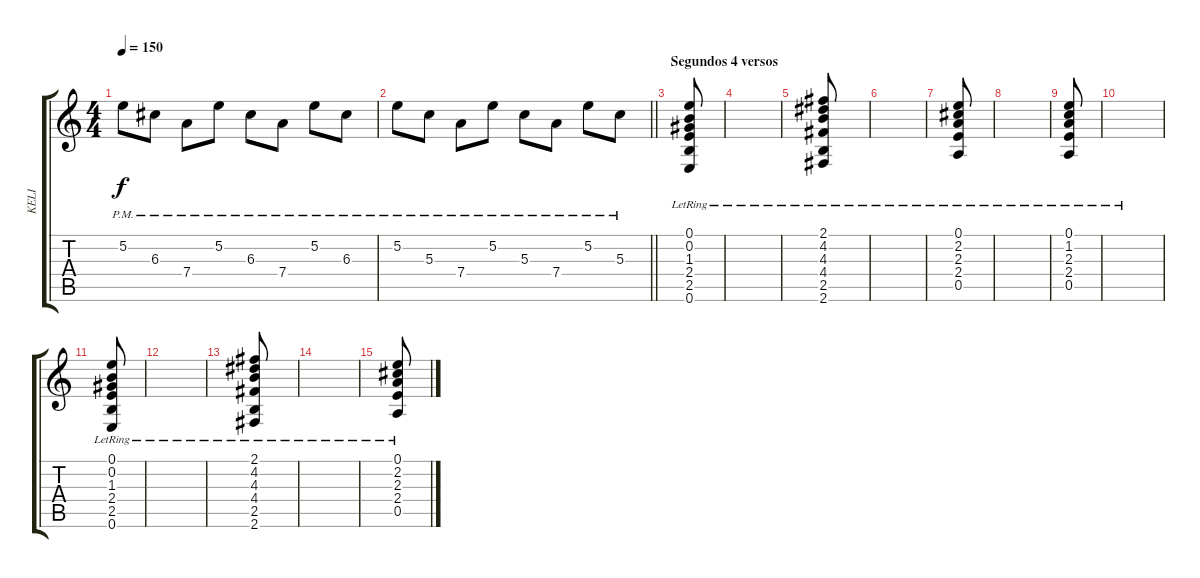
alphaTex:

\track ("KELI" "KELI") {instrument distortionguitar}
\staff {score tabs}
\tuning (E4 B3 G3 D3 A2 E2) {hide}
\ts (4 4)
\tempo 150
\clef g2
\ks c
5.2{pm}.8{dy f} 6.3{pm}.8 7.4{pm}.8 5.2{pm}.8 6.3{pm}.8 7.4{pm}.8 5.2{pm}.8 6.3{pm}.8 |
\barLineRight lightlight
5.2{pm}.8 5.3{pm}.8 7.4{pm}.8 5.2{pm}.8 5.3{pm}.8 7.4{pm}.8 5.2{pm}.8 5.3{pm}.8 |
\section ("" "Segundos 4 versos")
(0.1{lr} 0.2{lr} 1.3{lr} 2.4{lr} 2.5{lr} 0.6{lr}).8 |
|
(2.1{lr} 4.2{lr} 4.3{lr} 4.4{lr} 2.5{lr} 2.6{lr}).8 |
|
(0.1{lr} 2.2{lr} 2.3{lr} 2.4{lr} 0.5{lr}).8 |
|
(0.1{lr} 1.2{lr} 2.3{lr} 2.4{lr} 0.5{lr}).8 |
|
(0.1{lr} 0.2{lr} 1.3{lr} 2.4{lr} 2.5{lr} 0.6{lr}).8 |
|
(2.1{lr} 4.2{lr} 4.3{lr} 4.4{lr} 2.5{lr} 2.6{lr}).8 |
|
(0.1{lr} 2.2{lr} 2.3{lr} 2.4{lr} 0.5{lr}).8
